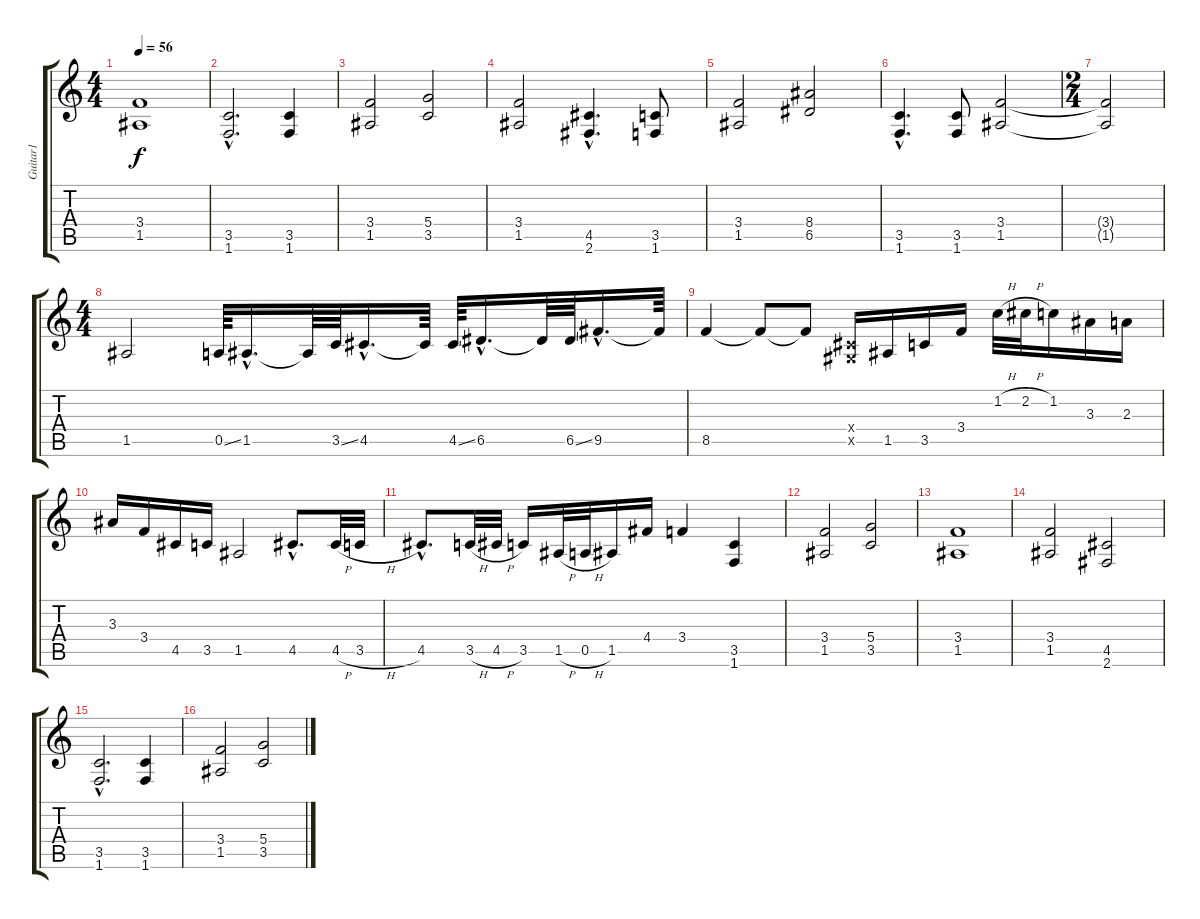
\track ("Guitar1" "Guitar1") {instrument distortionguitar}
\staff {score tabs}
\tuning (E4 B3 G3 D3 A2 E2) {hide}
\ts (4 4)
\tempo 56
\clef g2
\ks c
(3.4 1.5).1{dy f} |
(3.5{hac} 1.6{hac}).2{d} (3.5 1.6).4 |
(3.4 1.5).2 (5.4 3.5).2 |
(3.4 1.5).2 (4.5{hac} 2.6{hac}).4{d} (3.5 1.6).8 |
(3.4 1.5).2 (8.4 6.5).2 |
(3.5{hac} 1.6{hac}).4{d} (3.5 1.6).8 (3.4 1.5).2 |
\ts (2 4)
(3.4{t} 1.5{t}).2 |
\ts (4 4)
1.5.2 0.5{ss}.64 1.5{hac}.16{d} 1.5{t}.64 3.5{ss}.64 4.5{hac}.16{d} 4.5{t}.64 4.5{ss}.64 6.5{hac}.16{d} 6.5{t}.64 6.5{ss}.64 9.5{hac}.16{d} 9.5{t}.64 |
8.5.4 8.5{t}.8 8.5{t}.8 (-1.4{x} -1.5{x}).16 1.5.16 3.5.16 3.4.16 1.2{h}.32 2.2{h}.32 1.2.16 3.3.16 2.3.16 |
3.3.16 3.4.16 4.5.16 3.5.16 1.5.2 4.5{hac}.8{d} 4.5{h}.32 3.5{h}.32 |
4.5{hac}.8{d} 3.5{h}.32 4.5{h}.32 3.5.16 1.5{h}.32 0.5{h}.32 1.5.16 4.4.16 3.4.4 (3.5 1.6).4 |
(3.4 1.5).2 (5.4 3.5).2 |
(3.4 1.5).1 |
(3.4 1.5).2 (4.5 2.6).2 |
(3.5{hac} 1.6{hac}).2{d} (3.5 1.6).4 |
(3.4 1.5).2 (5.4 3.5).2
